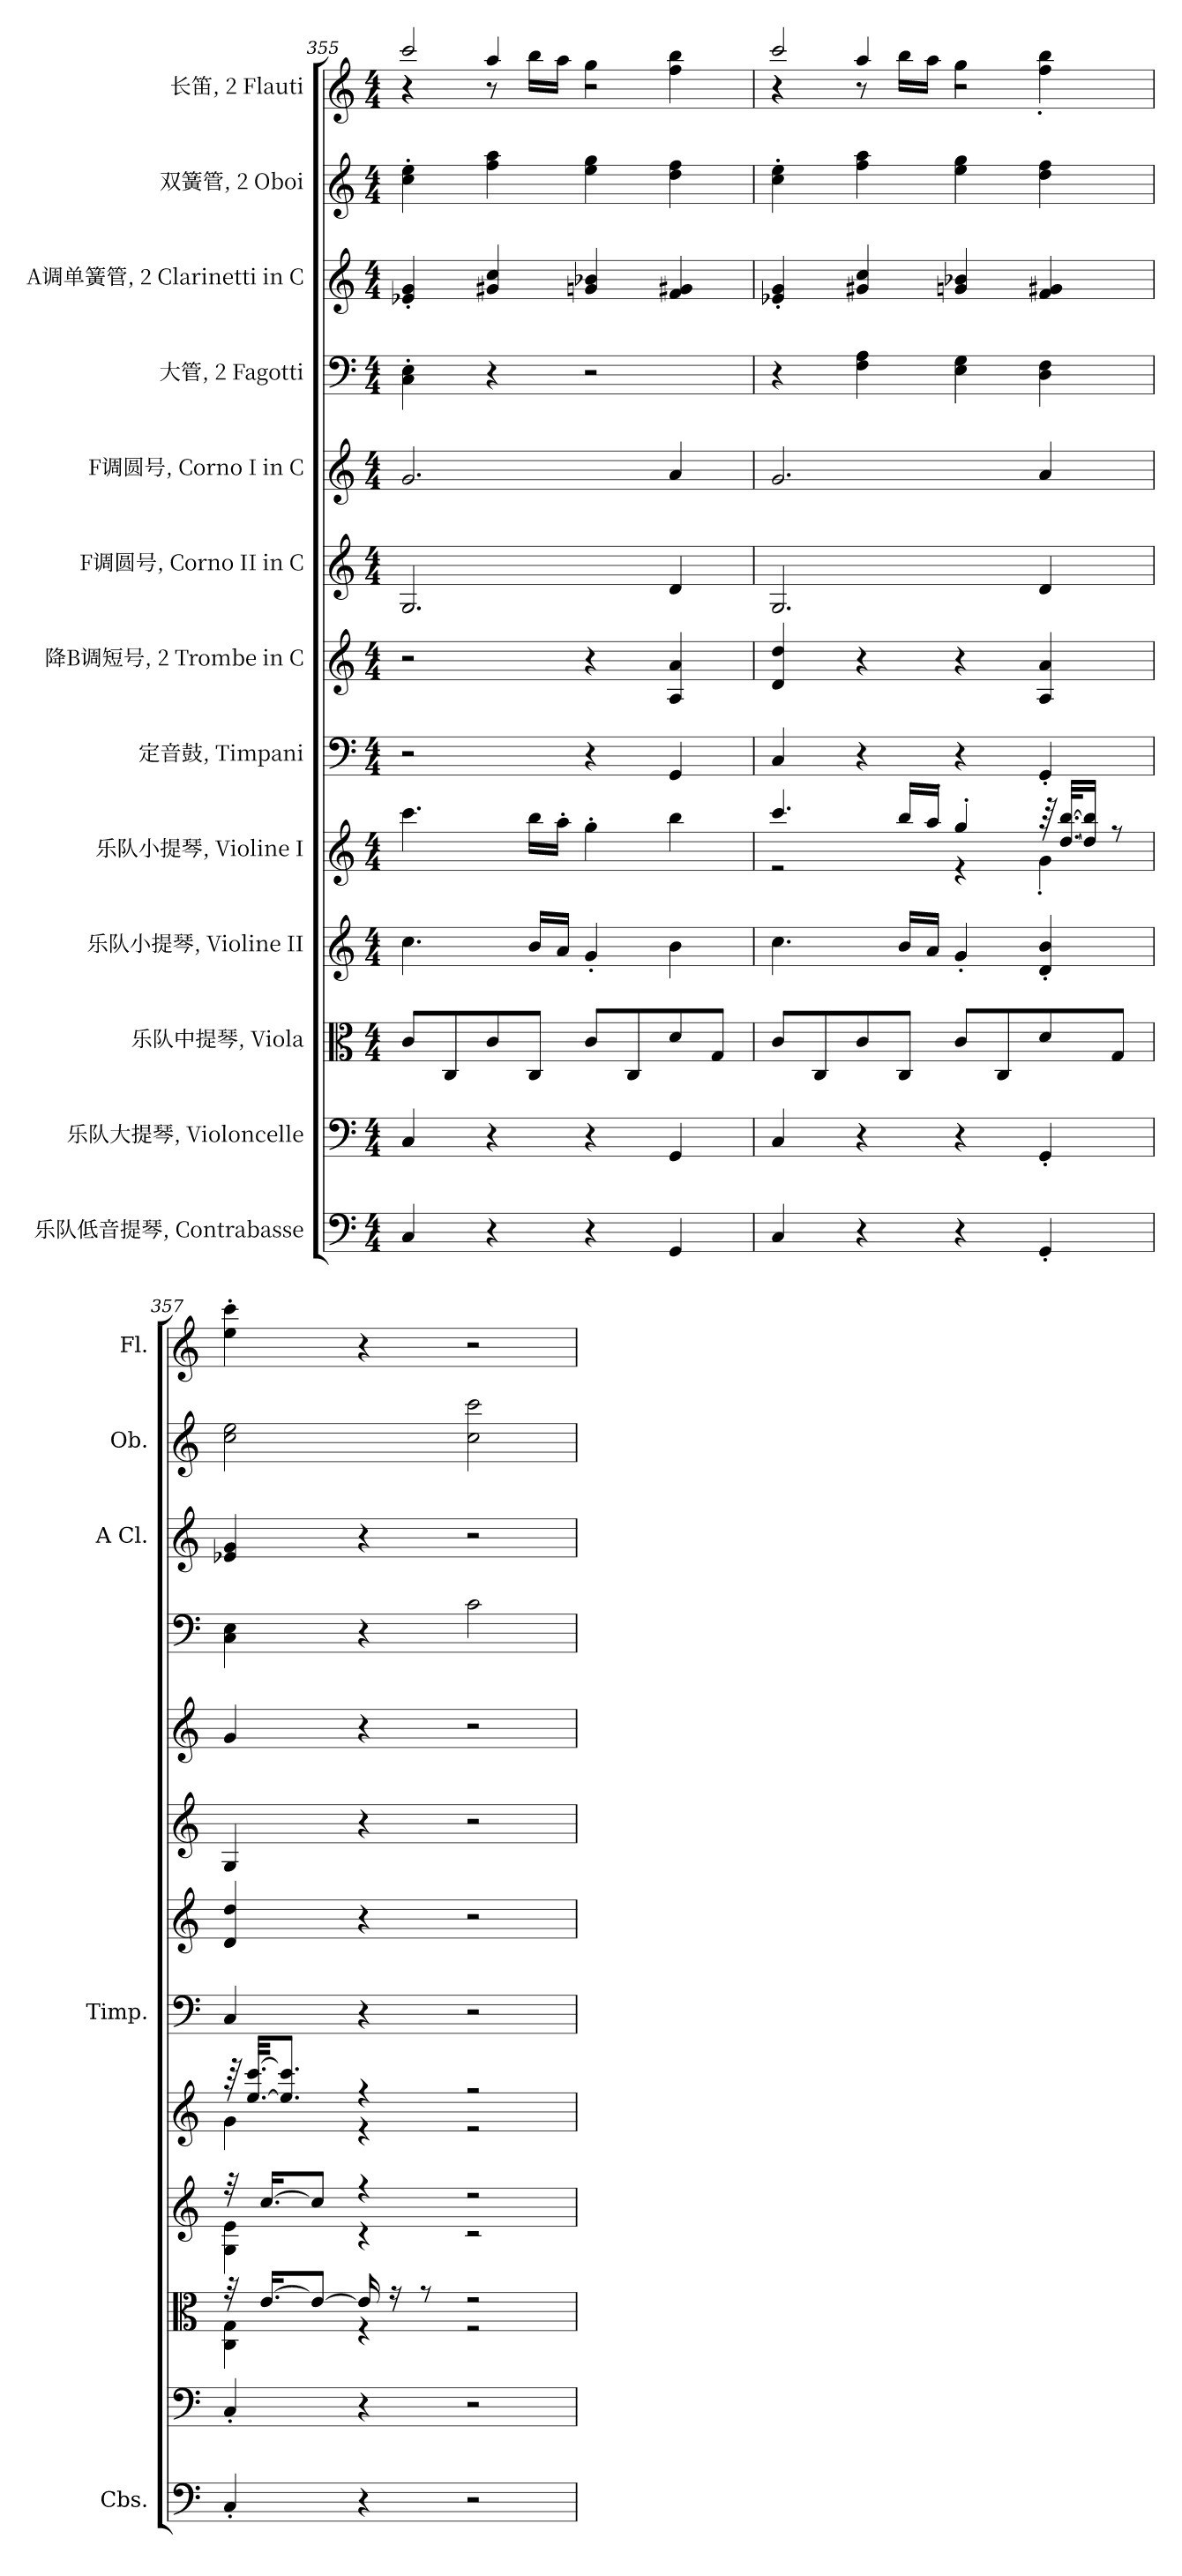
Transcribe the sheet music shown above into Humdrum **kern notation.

**kern	**kern	**kern	**kern	**kern	**kern	**kern	**kern	**kern	**kern	**kern	**kern	**kern
*part13	*part12	*part11	*part10	*part9	*part8	*part7	*part6	*part5	*part4	*part3	*part2	*part1
*staff13	*staff12	*staff11	*staff10	*staff9	*staff8	*staff7	*staff6	*staff5	*staff4	*staff3	*staff2	*staff1
*I"乐队低音提琴, Contrabasse	*I"乐队大提琴, Violoncelle	*I"乐队中提琴, Viola	*I"乐队小提琴, Violine II	*I"乐队小提琴, Violine I	*I"定音鼓, Timpani	*I"降B调短号, 2 Trombe in C	*I"F调圆号, Corno II in C	*I"F调圆号, Corno I in C	*I"大管, 2 Fagotti	*I"A调单簧管, 2 Clarinetti in C	*I"双簧管, 2 Oboi	*I"长笛, 2 Flauti
*I'Cbs.	*	*	*	*	*I'Timp.	*	*	*	*	*I'A Cl.	*I'Ob.	*I'Fl.
!!LO:PB:g=z
*clefF4	*clefF4	*clefC3	*clefG2	*clefG2	*clefF4	*clefG2	*clefG2	*clefG2	*clefF4	*clefG2	*clefG2	*clefG2
*ITrd7c12	*	*	*	*	*	*ITrd1c2	*ITrd4c7	*ITrd4c7	*	*ITrd2c3	*	*
*k[]	*k[]	*k[]	*k[]	*k[]	*k[]	*k[b-e-]	*k[b-]	*k[b-]	*k[]	*k[f#c#g#]	*k[]	*k[]
*M4/4	*M4/4	*M4/4	*M4/4	*M4/4	*M4/4	*M4/4	*M4/4	*M4/4	*M4/4	*M4/4	*M4/4	*M4/4
*MM199	*MM199	*MM199	*MM199	*MM199	*MM199	*MM199	*MM199	*MM199	*MM199	*MM199	*MM199	*MM199
=355	=355	=355	=355	=355	=355	=355	=355	=355	=355	=355	=355	=355
*	*	*	*	*	*	*	*	*	*	*	*	*^
*	*	*	*	*	*	*	*	*	*	*	*	*	*^
4CC/	4C/	8c/L	4.cc\	4.ccc\	2r	2r	2.C/	2.c/	4C\' 4E\'	4cn/' 4e/'	4cc\' 4ee\'	2ccc/	4r	4r
.	.	8C/	.	.	.	.	.	.	.	.	.	.	.	.
4r	4r	8c/	.	.	.	.	.	.	4r	4e#X/ 4a/	4ff\ 4aa\	.	8r	4aa/
.	.	8C/J	16b/LL	16bb\LL	.	.	.	.	.	.	.	.	16bb\LL	.
.	.	.	16a/JJ	16aa'\JJ	.	.	.	.	.	.	.	.	16aa\JJ	.
*	*	*	*	*	*	*	*	*	*	*	*	*MM205	*	*
4r	4r	8c/L	4g'/	4gg'\	4r	4r	.	.	2r	4en/ 4gn/	4ee\ 4gg\	2r	4gg\	2r
.	.	8C/	.	.	.	.	.	.	.	.	.	.	.	.
4GGG/	4GG/	8d/	4b\	4bb\	4GG/	4G/ 4g/	4G/	4d/	.	4d/ 4e#X/	4dd\ 4ff\	.	4ff\ 4bb\	.
.	.	8G/J	.	.	.	.	.	.	.	.	.	.	.	.
=356	=356	=356	=356	=356	=356	=356	=356	=356	=356	=356	=356	=356	=356	=356
*	*	*	*	*	*	*	*	*	*	*	*	*MM199	*	*
*	*	*	*	*^	*	*	*	*	*	*	*	*	*	*
4CC/	4C/	8c/L	4.cc\	4.ccc/	2r	4C/	4c/ 4cc/	2.C/	2.c/	4r	4cn/' 4e/'	4cc\' 4ee\'	2ccc/	4r	4r
.	.	8C/	.	.	.	.	.	.	.	.	.	.	.	.	.
4r	4r	8c/	.	.	.	4r	4r	.	.	4F\ 4A\	4e#X/ 4a/	4ff\ 4aa\	.	8r	4aa/
.	.	8C/J	16b/LL	16bb/LL	.	.	.	.	.	.	.	.	.	16bb\LL	.
.	.	.	16a/JJ	16aa'/JJ	.	.	.	.	.	.	.	.	.	16aa\JJ	.
*	*	*	*	*	*	*	*	*	*	*	*	*	*MM205	*	*
4r	4r	8c/L	4g'/	4gg'/	4r	4r	4r	.	.	4E\ 4G\	4en/ 4gn/	4ee\ 4gg\	2r	4gg\	2r
.	.	8C/	.	.	.	.	.	.	.	.	.	.	.	.	.
4GGG'/	4GG'/	8d/	4d/' 4b/'	64r	4g'\	4GG'/	4G/ 4g/	4G/	4d/	4D\ 4F\	4d/ 4e#X/	4dd\ 4ff\	.	4ff\' 4bb\'	.
.	.	.	.	[32.dd/ [32.bb/KLL	.	.	.	.	.	.	.	.	.	.	.
.	.	.	.	16dd/] 16bb/]JJ	.	.	.	.	.	.	.	.	.	.	.
.	.	8G/J	.	8r	.	.	.	.	.	.	.	.	.	.	.
*	*	*	*	*	*	*	*	*	*	*	*	*	*v	*v	*v
=357	=357	=357	=357	=357	=357	=357	=357	=357	=357	=357	=357	=357	=357
*	*	*	*	*	*	*	*	*	*	*	*	*	*MM199
*	*	*^	*^	*	*	*	*	*	*	*	*	*	*
4CC'/	4C'/	32r	4C\ 4G\	32r	4G\ 4e\	64r	4g\	4C/	4c/ 4cc/	4C/	4c/	4C\ 4E\	4cn/ 4e/	2cc\ 2ee\	4ee\' 4ccc\'
.	.	.	.	.	.	[32.ee/ [32.ccc/KKL	.	.	.	.	.	.	.	.	.
.	.	[16.e/KL	.	[16.cc/KL	.	.	.	.	.	.	.	.	.	.	.
.	.	.	.	.	.	8.ee/] 8.ccc/]J	.	.	.	.	.	.	.	.	.
.	.	8e/J_	.	8cc/J]	.	.	.	.	.	.	.	.	.	.	.
4r	4r	16e/]	4r	4r	4r	4r	4r	4r	4r	4r	4r	4r	4r	.	4r
.	.	16r	.	.	.	.	.	.	.	.	.	.	.	.	.
.	.	8r	.	.	.	.	.	.	.	.	.	.	.	.	.
*	*	*	*	*	*	*	*	*	*	*	*	*	*	*	*MM194
2r	2r	2r	2r	2r	2r	2r	2r	2r	2r	2r	2r	2c\	2r	2cc\ 2ccc\	2r
*	*	*v	*v	*	*	*v	*v	*	*	*	*	*	*	*	*
*	*	*	*v	*v	*	*	*	*	*	*	*	*	*
=	=	=	=	=	=	=	=	=	=	=	=	=
*-	*-	*-	*-	*-	*-	*-	*-	*-	*-	*-	*-	*-
